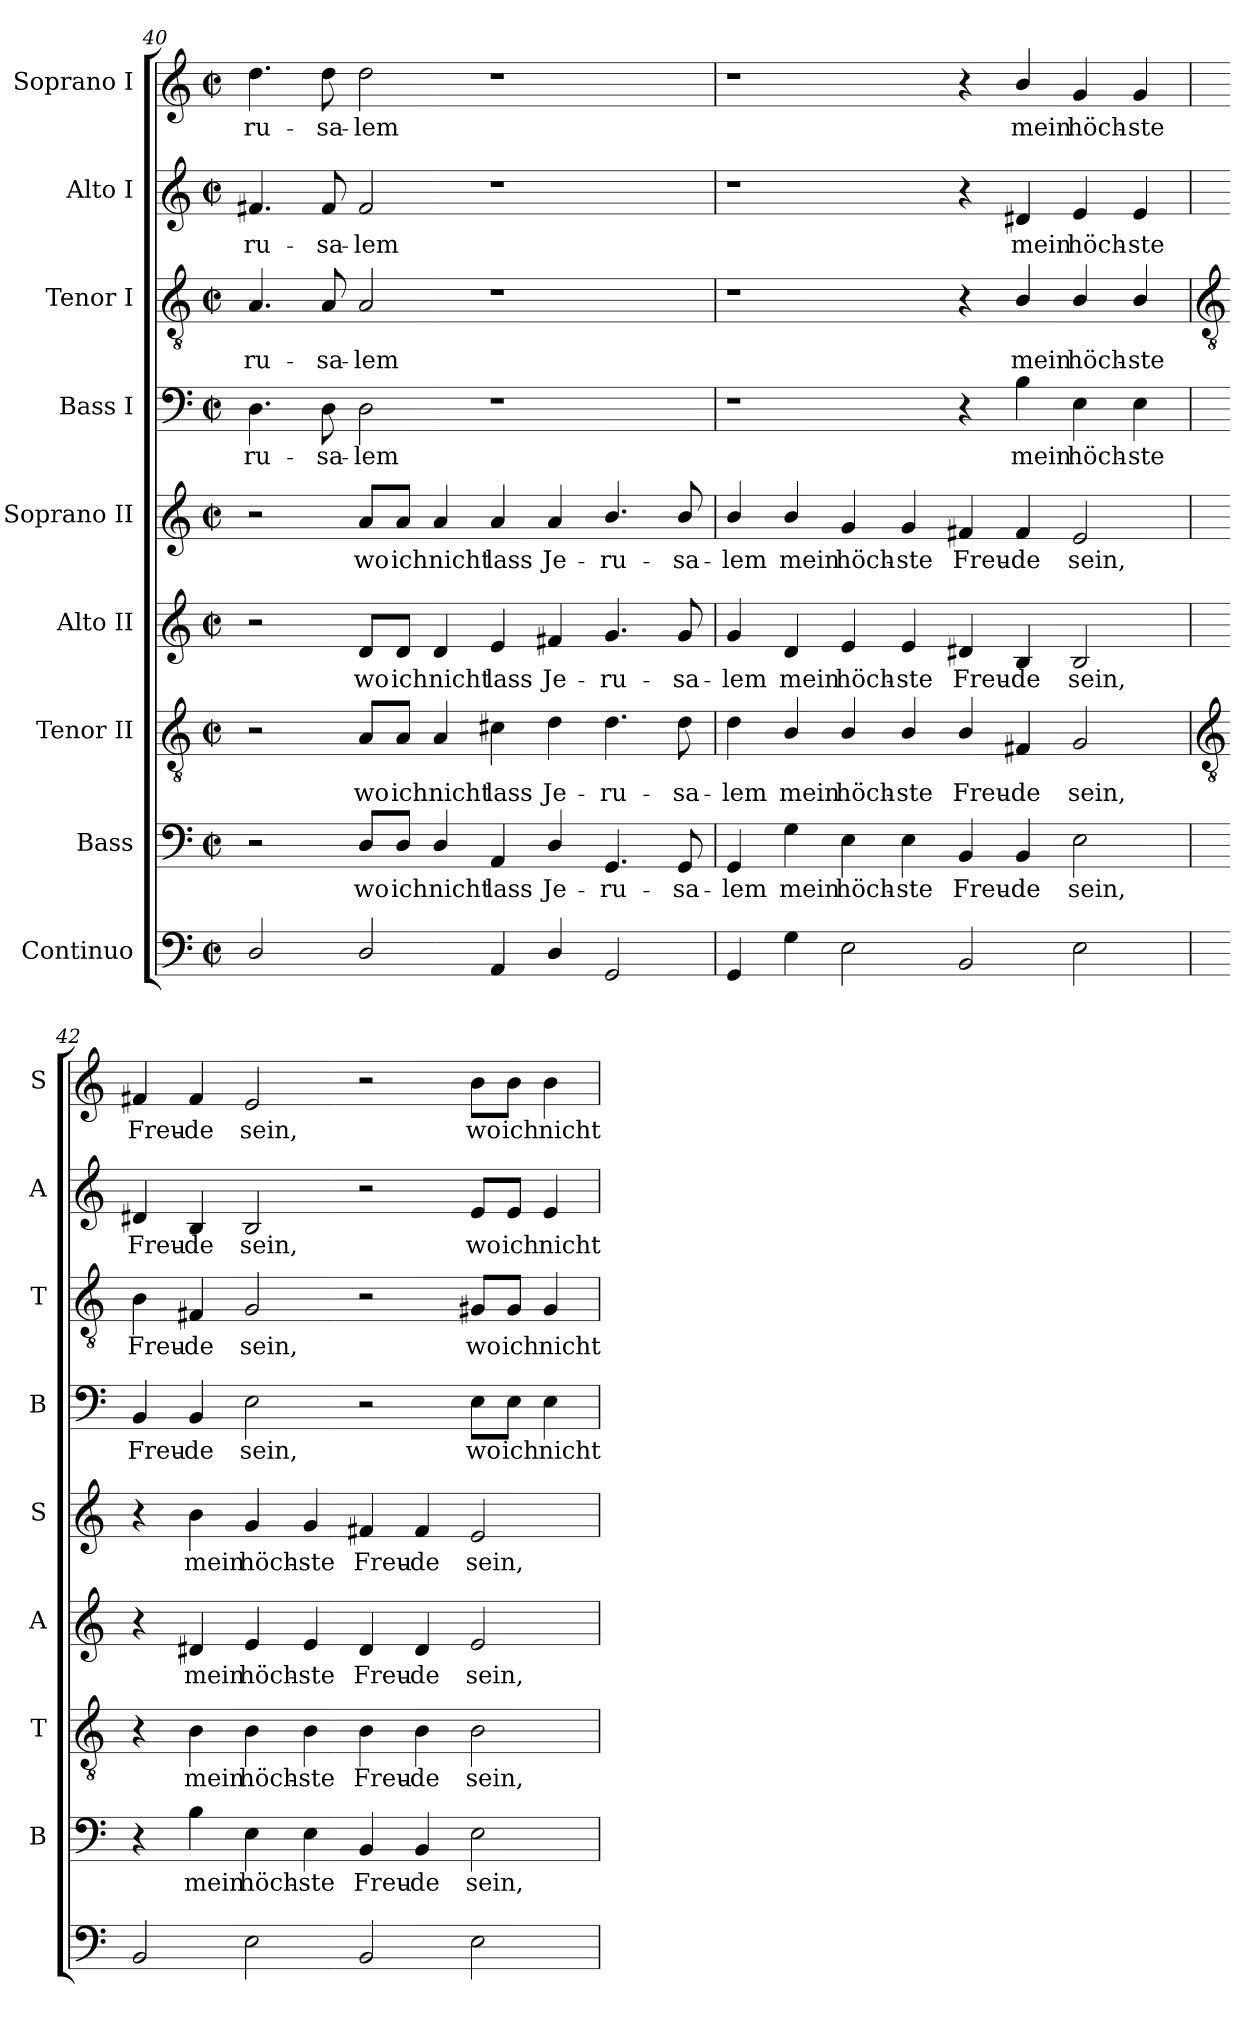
**kern	**kern	**text	**kern	**text	**kern	**text	**kern	**text	**kern	**text	**kern	**text	**kern	**text	**kern	**text
*part9	*part8	*part8	*part7	*part7	*part6	*part6	*part5	*part5	*part4	*part4	*part3	*part3	*part2	*part2	*part1	*part1
*staff9	*staff8	*staff8	*staff7	*staff7	*staff6	*staff6	*staff5	*staff5	*staff4	*staff4	*staff3	*staff3	*staff2	*staff2	*staff1	*staff1
*I"Continuo	*I"Bass	*	*I"Tenor II	*	*I"Alto II	*	*I"Soprano II	*	*I"Bass I	*	*I"Tenor I	*	*I"Alto I	*	*I"Soprano I	*
*	*I'B	*	*I'T	*	*I'A	*	*I'S	*	*I'B	*	*I'T	*	*I'A	*	*I'S	*
*clefF4	*clefF4	*	*clefGv2	*	*clefG2	*	*clefG2	*	*clefF4	*	*clefGv2	*	*clefG2	*	*clefG2	*
*k[]	*k[]	*	*k[]	*	*k[]	*	*k[]	*	*k[]	*	*k[]	*	*k[]	*	*k[]	*
*C:	*C:	*	*C:	*	*C:	*	*C:	*	*C:	*	*C:	*	*C:	*	*C:	*
*M4/2	*M4/2	*	*M4/2	*	*M4/2	*	*M4/2	*	*M4/2	*	*M4/2	*	*M4/2	*	*M4/2	*
*met(c|)	*met(c|)	*	*met(c|)	*	*met(c|)	*	*met(c|)	*	*met(c|)	*	*met(c|)	*	*met(c|)	*	*met(c|)	*
=40	=40	=40	=40	=40	=40	=40	=40	=40	=40	=40	=40	=40	=40	=40	=40	=40
!	!	!	!	!	!	!	!	!	!	!LO:LY:b	!	!LO:LY:b	!	!LO:LY:b	!	!LO:LY:b
2D/	2r	.	2r	.	2r	.	2r	.	4.D	-ru-	4.A	-ru-	4.f#X	-ru-	4.dd	-ru-
!	!	!	!	!	!	!	!	!	!	!LO:LY:b	!	!LO:LY:b	!	!LO:LY:b	!	!LO:LY:b
.	.	.	.	.	.	.	.	.	8D	-sa-	8A	-sa-	8f#	-sa-	8dd	-sa-
!	!	!LO:LY:b	!	!LO:LY:b	!	!LO:LY:b	!	!LO:LY:b	!	!LO:LY:b	!	!LO:LY:b	!	!LO:LY:b	!	!LO:LY:b
2D/	8D/L	wo	8A/L	wo	8d/L	wo	8a/L	wo	2D	-lem	2A	-lem	2f#	-lem	2dd	-lem
!	!	!LO:LY:b	!	!LO:LY:b	!	!LO:LY:b	!	!LO:LY:b	!	!	!	!	!	!	!	!
.	8D/J	ich	8A/J	ich	8d/J	ich	8a/J	ich	.	.	.	.	.	.	.	.
!	!	!LO:LY:b	!	!LO:LY:b	!	!LO:LY:b	!	!LO:LY:b	!	!	!	!	!	!	!	!
.	4D/	nicht	4A	nicht	4d	nicht	4a	nicht	.	.	.	.	.	.	.	.
!	!	!LO:LY:b	!	!LO:LY:b	!	!LO:LY:b	!	!LO:LY:b	!	!	!	!	!	!	!	!
4AA	4AA	lass	4c#X	lass	4e	lass	4a	lass	1r	.	1r	.	1r	.	1r	.
!	!	!LO:LY:b	!	!LO:LY:b	!	!LO:LY:b	!	!LO:LY:b	!	!	!	!	!	!	!	!
4D/	4D/	Je-	4d	Je-	4f#X	Je-	4a	Je-	.	.	.	.	.	.	.	.
!	!	!LO:LY:b	!	!LO:LY:b	!	!LO:LY:b	!	!LO:LY:b	!	!	!	!	!	!	!	!
2GG	4.GG	-ru-	4.d	-ru-	4.g	-ru-	4.b/	-ru-	.	.	.	.	.	.	.	.
!	!	!LO:LY:b	!	!LO:LY:b	!	!LO:LY:b	!	!LO:LY:b	!	!	!	!	!	!	!	!
.	8GG	-sa-	8d	-sa-	8g	-sa-	8b/	-sa-	.	.	.	.	.	.	.	.
=41	=41	=41	=41	=41	=41	=41	=41	=41	=41	=41	=41	=41	=41	=41	=41	=41
!	!	!LO:LY:b	!	!LO:LY:b	!	!LO:LY:b	!	!LO:LY:b	!	!	!	!	!	!	!	!
4GG	4GG	-lem	4d	-lem	4g	-lem	4b/	-lem	1r	.	1r	.	1r	.	1r	.
!	!	!LO:LY:b	!	!LO:LY:b	!	!LO:LY:b	!	!LO:LY:b	!	!	!	!	!	!	!	!
4G	4G	mein	4B/	mein	4d	mein	4b/	mein	.	.	.	.	.	.	.	.
!	!	!LO:LY:b	!	!LO:LY:b	!	!LO:LY:b	!	!LO:LY:b	!	!	!	!	!	!	!	!
2E	4E	höch-	4B/	höch-	4e	höch-	4g	höch-	.	.	.	.	.	.	.	.
!	!	!LO:LY:b	!	!LO:LY:b	!	!LO:LY:b	!	!LO:LY:b	!	!	!	!	!	!	!	!
.	4E	-ste	4B/	-ste	4e	-ste	4g	-ste	.	.	.	.	.	.	.	.
!	!	!LO:LY:b	!	!LO:LY:b	!	!LO:LY:b	!	!LO:LY:b	!	!	!	!	!	!	!	!
2BB	4BB	Freu-	4B/	Freu-	4d#X	Freu-	4f#X	Freu-	4r	.	4r	.	4r	.	4r	.
!	!	!LO:LY:b	!	!LO:LY:b	!	!LO:LY:b	!	!LO:LY:b	!	!LO:LY:b	!	!LO:LY:b	!	!LO:LY:b	!	!LO:LY:b
.	4BB	-de	4F#X	-de	4B	-de	4f#	-de	4B	mein	4B/	mein	4d#X	mein	4b/	mein
!	!	!LO:LY:b	!	!LO:LY:b	!	!LO:LY:b	!	!LO:LY:b	!	!LO:LY:b	!	!LO:LY:b	!	!LO:LY:b	!	!LO:LY:b
2E	2E	sein,	2G	sein,	2B	sein,	2e	sein,	4E	höch-	4B/	höch-	4e	höch-	4g	höch-
!	!	!	!	!	!	!	!	!	!	!LO:LY:b	!	!LO:LY:b	!	!LO:LY:b	!	!LO:LY:b
.	.	.	.	.	.	.	.	.	4E	-ste	4B/	-ste	4e	-ste	4g	-ste
!!LO:LB:g=z
=42	=42	=42	=42	=42	=42	=42	=42	=42	=42	=42	=42	=42	=42	=42	=42	=42
*	*	*	*clefGv2	*	*	*	*	*	*	*	*clefGv2	*	*	*	*	*
!	!	!	!	!	!	!	!	!	!	!LO:LY:b	!	!LO:LY:b	!	!LO:LY:b	!	!LO:LY:b
2BB	4r	.	4r	.	4r	.	4r	.	4BB	Freu-	4B	Freu-	4d#X	Freu-	4f#X	Freu-
!	!	!LO:LY:b	!	!LO:LY:b	!	!LO:LY:b	!	!LO:LY:b	!	!LO:LY:b	!	!LO:LY:b	!	!LO:LY:b	!	!LO:LY:b
.	4B	mein	4B	mein	4d#X	mein	4b	mein	4BB	-de	4F#X	-de	4B	-de	4f#	-de
!	!	!LO:LY:b	!	!LO:LY:b	!	!LO:LY:b	!	!LO:LY:b	!	!LO:LY:b	!	!LO:LY:b	!	!LO:LY:b	!	!LO:LY:b
2E	4E	höch-	4B	höch-	4e	höch-	4g	höch-	2E	sein,	2G	sein,	2B	sein,	2e	sein,
!	!	!LO:LY:b	!	!LO:LY:b	!	!LO:LY:b	!	!LO:LY:b	!	!	!	!	!	!	!	!
.	4E	-ste	4B	-ste	4e	-ste	4g	-ste	.	.	.	.	.	.	.	.
!	!	!LO:LY:b	!	!LO:LY:b	!	!LO:LY:b	!	!LO:LY:b	!	!	!	!	!	!	!	!
2BB	4BB	Freu-	4B	Freu-	4d#	Freu-	4f#X	Freu-	2r	.	2r	.	2r	.	2r	.
!	!	!LO:LY:b	!	!LO:LY:b	!	!LO:LY:b	!	!LO:LY:b	!	!	!	!	!	!	!	!
.	4BB	-de	4B	-de	4d#	-de	4f#	-de	.	.	.	.	.	.	.	.
!	!	!LO:LY:b	!	!LO:LY:b	!	!LO:LY:b	!	!LO:LY:b	!	!LO:LY:b	!	!LO:LY:b	!	!LO:LY:b	!	!LO:LY:b
2E	2E	sein,	2B	sein,	2e	sein,	2e	sein,	8E\L	wo	8G#X/L	wo	8e/L	wo	8b\L	wo
!	!	!	!	!	!	!	!	!	!	!LO:LY:b	!	!LO:LY:b	!	!LO:LY:b	!	!LO:LY:b
.	.	.	.	.	.	.	.	.	8E\J	ich	8G#/J	ich	8e/J	ich	8b\J	ich
!	!	!	!	!	!	!	!	!	!	!LO:LY:b	!	!LO:LY:b	!	!LO:LY:b	!	!LO:LY:b
.	.	.	.	.	.	.	.	.	4E	nicht	4G#	nicht	4e	nicht	4b	nicht
=	=	=	=	=	=	=	=	=	=	=	=	=	=	=	=	=
*-	*-	*-	*-	*-	*-	*-	*-	*-	*-	*-	*-	*-	*-	*-	*-	*-
